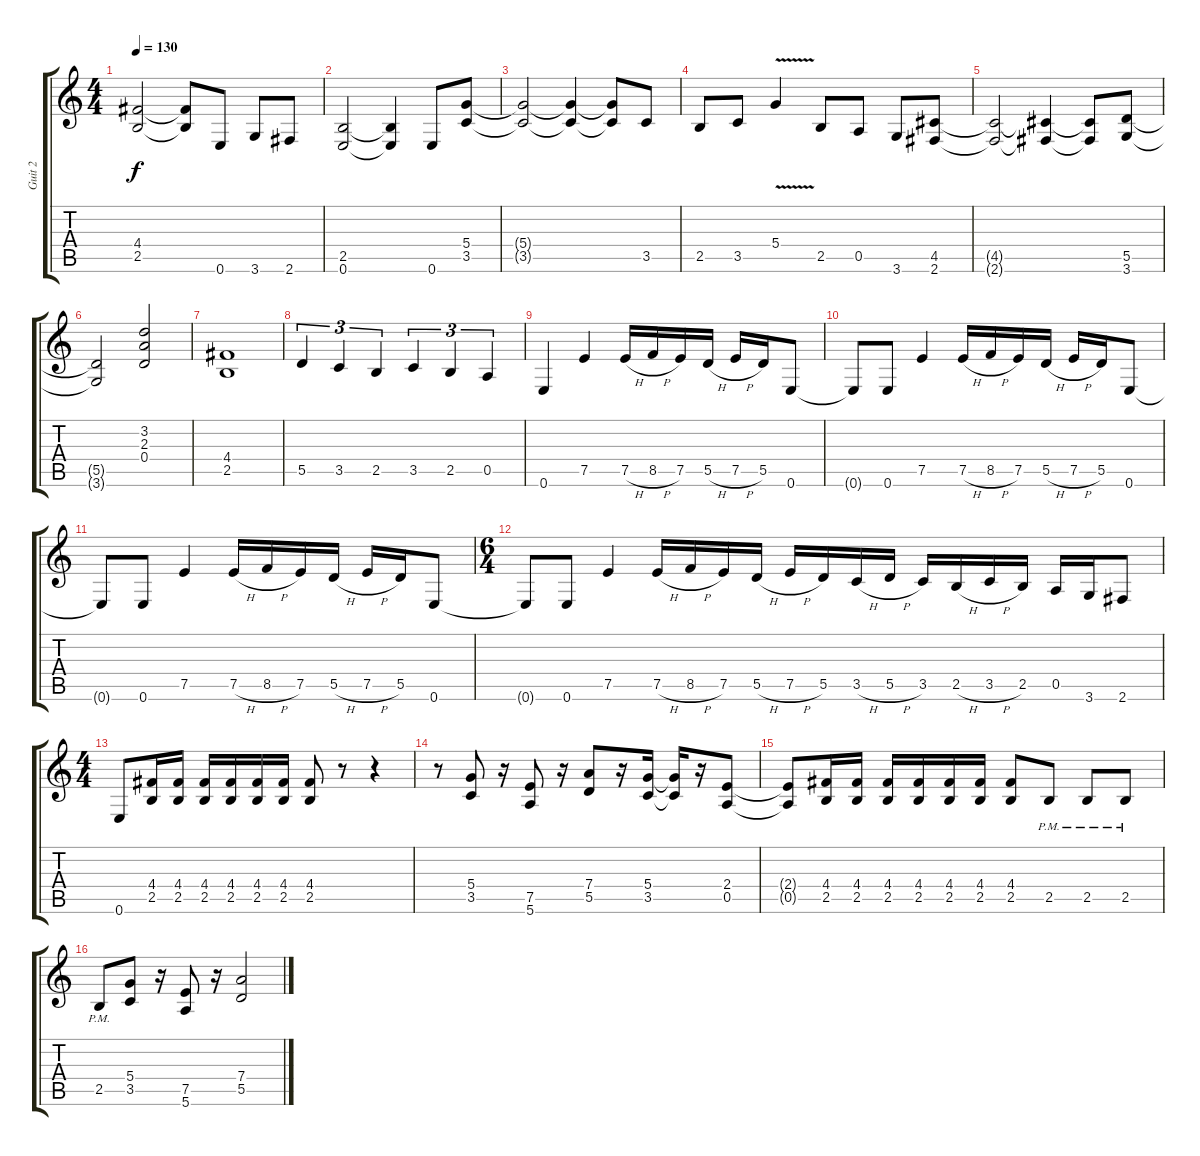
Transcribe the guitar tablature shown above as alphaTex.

\track ("Guit 2" "Guit 2") {instrument distortionguitar}
\staff {score tabs}
\tuning (E4 B3 G3 D3 A2 E2) {hide}
\ts (4 4)
\tempo 130
\clef g2
\ks c
(4.4 2.5).2{dy f} (4.4{t} 2.5{t}).8 0.6.8 3.6.8 2.6.8 |
(2.5 0.6).2 (2.5{t} 0.6{t}).4 0.6.8 (5.4 3.5).8 |
(5.4{t} 3.5{t}).2 (5.4{t} 3.5{t}).4 (5.4{t} 3.5{t}).8 3.5.8 |
2.5.8 3.5.8 5.4{v}.4 2.5.8 0.5.8 3.6.8 (4.5 2.6).8 |
(4.5{t} 2.6{t}).2 (4.5{t} 2.6{t}).4 (4.5{t} 2.6{t}).8 (5.5 3.6).8 |
(5.5{t} 3.6{t}).2 (3.2 2.3 0.4).2 |
(4.4 2.5).1 |
5.5.4{tu (3 2)} 3.5.4{tu (3 2)} 2.5.4{tu (3 2)} 3.5.4{tu (3 2)} 2.5.4{tu (3 2)} 0.5.4{tu (3 2)} |
0.6.4 7.5.4 7.5{h}.16 8.5{h}.16 7.5.16 5.5{h}.16 7.5{h}.16 5.5.16 0.6.8 |
0.6{t}.8 0.6.8 7.5.4 7.5{h}.16 8.5{h}.16 7.5.16 5.5{h}.16 7.5{h}.16 5.5.16 0.6.8 |
0.6{t}.8 0.6.8 7.5.4 7.5{h}.16 8.5{h}.16 7.5.16 5.5{h}.16 7.5{h}.16 5.5.16 0.6.8 |
\ts (6 4)
0.6{t}.8 0.6.8 7.5.4 7.5{h}.16 8.5{h}.16 7.5.16 5.5{h}.16 7.5{h}.16 5.5.16 3.5{h}.16 5.5{h}.16 3.5.16 2.5{h}.16 3.5{h}.16 2.5.16 0.5.16 3.6.16 2.6.8 |
\ts (4 4)
0.6.8 (4.4 2.5).16 (4.4 2.5).16 (4.4 2.5).16 (4.4 2.5).16 (4.4 2.5).16 (4.4 2.5).16 (4.4 2.5).8 r.8 r.4 |
r.8 (5.4 3.5).8 r.16 (7.5 5.6).8 r.16 (7.4 5.5).8 r.16 (5.4 3.5).16 (5.4{t} 3.5{t}).16 r.16 (2.4 0.5).8 |
(2.4{t} 0.5{t}).8 (4.4 2.5).16 (4.4 2.5).16 (4.4 2.5).16 (4.4 2.5).16 (4.4 2.5).16 (4.4 2.5).16 (4.4 2.5).8 2.5{pm}.8 2.5{pm}.8 2.5{pm}.8 |
2.5{pm}.8 (5.4 3.5).8 r.16 (7.5 5.6).8 r.16 (7.4 5.5).2
